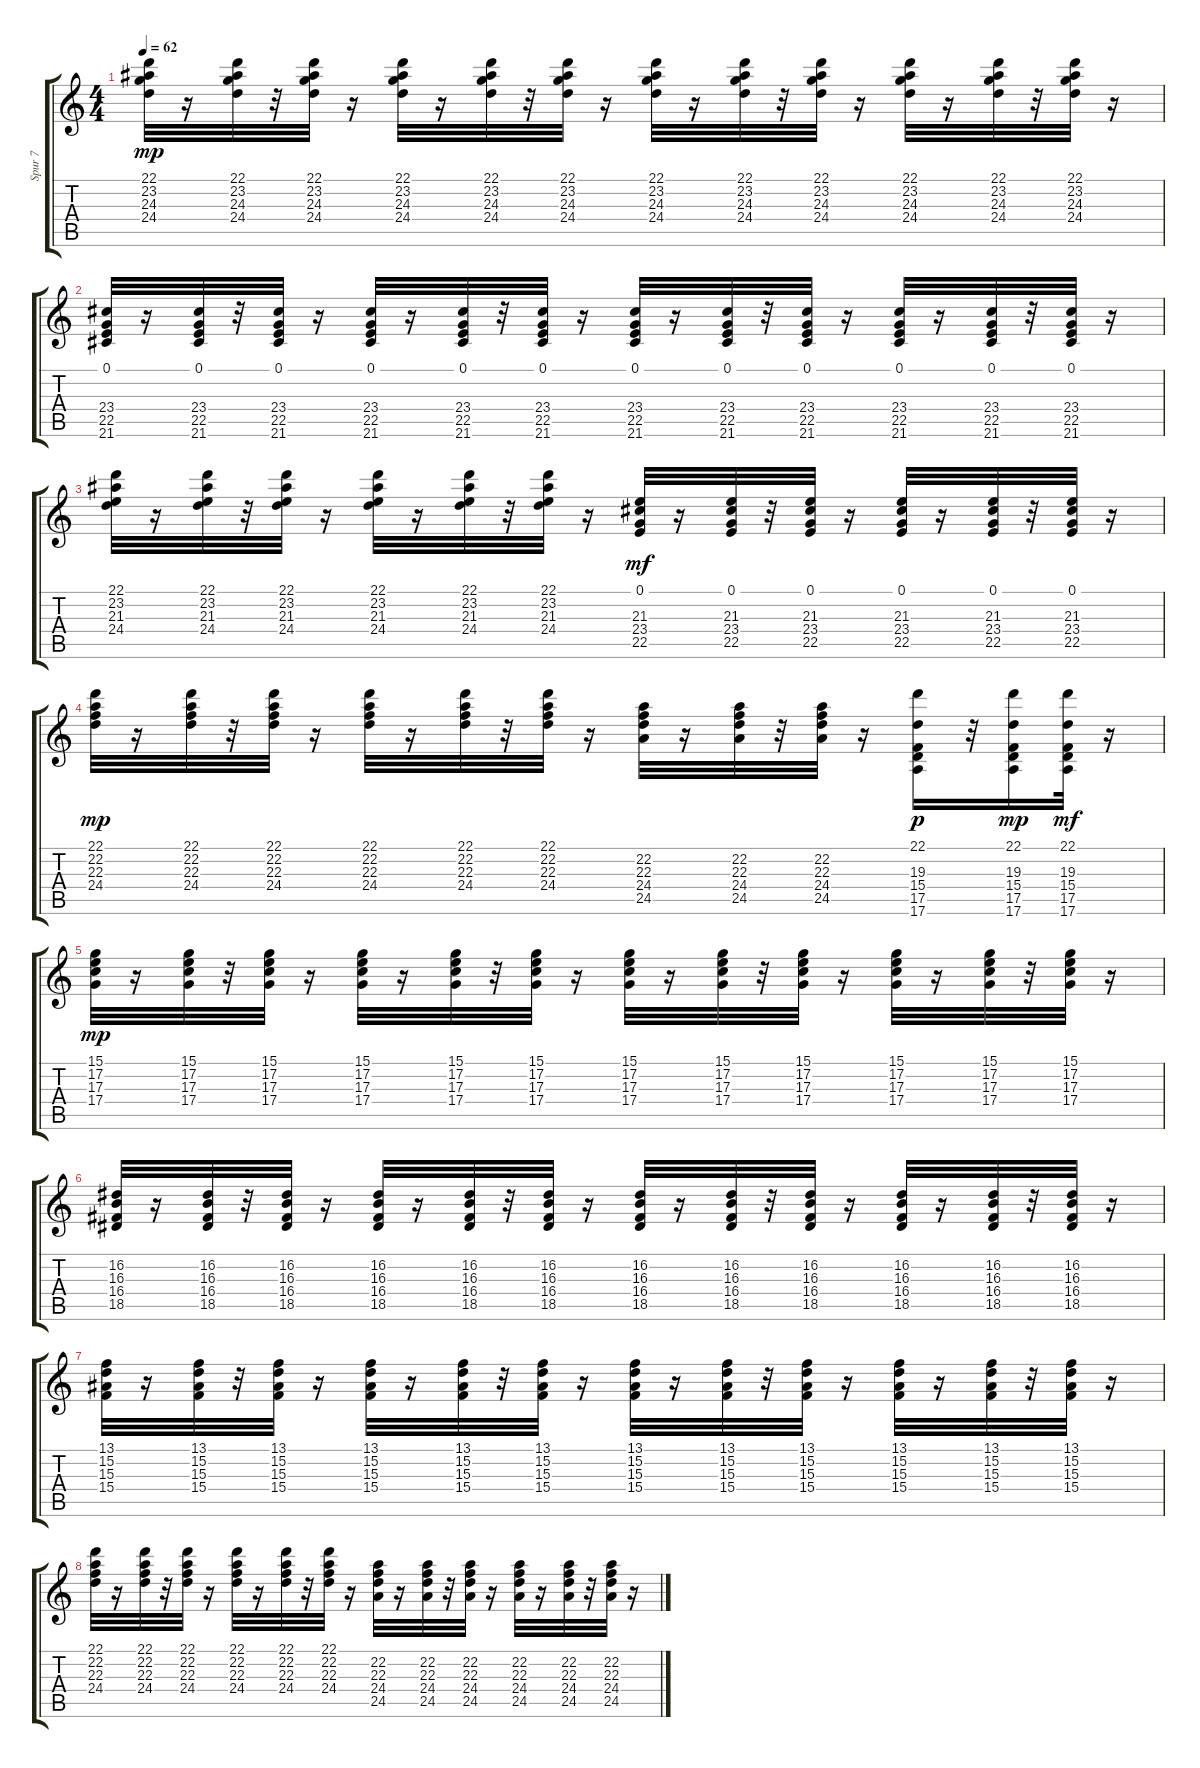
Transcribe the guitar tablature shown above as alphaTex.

\track ("Spur 7" "Spur 7") {instrument acousticgrandpiano}
\staff {score tabs}
\tuning (E4 B3 G3 D3 A2 E2) {hide}
\ts (4 4)
\tempo 62
\clef g2
\ks c
(22.1 23.2 24.3 24.4).32{dy mp} r.16 (22.1 23.2 24.3 24.4).32 r.32 (22.1 23.2 24.3 24.4).32 r.16 (22.1 23.2 24.3 24.4).32 r.16 (22.1 23.2 24.3 24.4).32 r.32 (22.1 23.2 24.3 24.4).32 r.16 (22.1 23.2 24.3 24.4).32 r.16 (22.1 23.2 24.3 24.4).32 r.32 (22.1 23.2 24.3 24.4).32 r.16 (22.1 23.2 24.3 24.4).32 r.16 (22.1 23.2 24.3 24.4).32 r.32 (22.1 23.2 24.3 24.4).32 r.16 |
(0.1 23.4 22.5 21.6).32 r.16 (0.1 23.4 22.5 21.6).32 r.32 (0.1 23.4 22.5 21.6).32 r.16 (0.1 23.4 22.5 21.6).32 r.16 (0.1 23.4 22.5 21.6).32 r.32 (0.1 23.4 22.5 21.6).32 r.16 (0.1 23.4 22.5 21.6).32 r.16 (0.1 23.4 22.5 21.6).32 r.32 (0.1 23.4 22.5 21.6).32 r.16 (0.1 23.4 22.5 21.6).32 r.16 (0.1 23.4 22.5 21.6).32 r.32 (0.1 23.4 22.5 21.6).32 r.16 |
(22.1 23.2 21.3 24.4).32 r.16 (22.1 23.2 21.3 24.4).32 r.32 (22.1 23.2 21.3 24.4).32 r.16 (22.1 23.2 21.3 24.4).32 r.16 (22.1 23.2 21.3 24.4).32 r.32 (22.1 23.2 21.3 24.4).32 r.16 (0.1 21.3 23.4 22.5).32{dy mf} r.16 (0.1 21.3 23.4 22.5).32 r.32 (0.1 21.3 23.4 22.5).32 r.16 (0.1 21.3 23.4 22.5).32 r.16 (0.1 21.3 23.4 22.5).32 r.32 (0.1 21.3 23.4 22.5).32 r.16 |
(22.1 22.2 22.3 24.4).32{dy mp} r.16 (22.1 22.2 22.3 24.4).32 r.32 (22.1 22.2 22.3 24.4).32 r.16 (22.1 22.2 22.3 24.4).32 r.16 (22.1 22.2 22.3 24.4).32 r.32 (22.1 22.2 22.3 24.4).32 r.16 (22.2 22.3 24.4 24.5).32 r.16 (22.2 22.3 24.4 24.5).32 r.32 (22.2 22.3 24.4 24.5).32 r.16 (22.1 19.3 15.4 17.5 17.6).16{dy p balance 10} r.32 (22.1 19.3 15.4 17.5 17.6).16{dy mp} (22.1 19.3 15.4 17.5 17.6).32{dy mf} r.16 |
(15.1 17.2 17.3 17.4).32{dy mp balance 11} r.16 (15.1 17.2 17.3 17.4).32 r.32 (15.1 17.2 17.3 17.4).32 r.16 (15.1 17.2 17.3 17.4).32 r.16 (15.1 17.2 17.3 17.4).32 r.32 (15.1 17.2 17.3 17.4).32 r.16 (15.1 17.2 17.3 17.4).32 r.16 (15.1 17.2 17.3 17.4).32 r.32 (15.1 17.2 17.3 17.4).32 r.16 (15.1 17.2 17.3 17.4).32 r.16 (15.1 17.2 17.3 17.4).32 r.32 (15.1 17.2 17.3 17.4).32 r.16 |
(16.2 16.3 16.4 18.5).32 r.16 (16.2 16.3 16.4 18.5).32 r.32 (16.2 16.3 16.4 18.5).32 r.16 (16.2 16.3 16.4 18.5).32 r.16 (16.2 16.3 16.4 18.5).32 r.32 (16.2 16.3 16.4 18.5).32 r.16 (16.2 16.3 16.4 18.5).32 r.16 (16.2 16.3 16.4 18.5).32 r.32 (16.2 16.3 16.4 18.5).32 r.16 (16.2 16.3 16.4 18.5).32 r.16 (16.2 16.3 16.4 18.5).32 r.32 (16.2 16.3 16.4 18.5).32 r.16 |
(13.1 15.2 15.3 15.4).32 r.16 (13.1 15.2 15.3 15.4).32 r.32 (13.1 15.2 15.3 15.4).32 r.16 (13.1 15.2 15.3 15.4).32 r.16 (13.1 15.2 15.3 15.4).32 r.32 (13.1 15.2 15.3 15.4).32 r.16 (13.1 15.2 15.3 15.4).32 r.16 (13.1 15.2 15.3 15.4).32 r.32 (13.1 15.2 15.3 15.4).32 r.16 (13.1 15.2 15.3 15.4).32 r.16 (13.1 15.2 15.3 15.4).32 r.32 (13.1 15.2 15.3 15.4).32 r.16 |
(22.1 22.2 22.3 24.4).32 r.16 (22.1 22.2 22.3 24.4).32 r.32 (22.1 22.2 22.3 24.4).32 r.16 (22.1 22.2 22.3 24.4).32 r.16 (22.1 22.2 22.3 24.4).32 r.32 (22.1 22.2 22.3 24.4).32 r.16 (22.2 22.3 24.4 24.5).32 r.16 (22.2 22.3 24.4 24.5).32 r.32 (22.2 22.3 24.4 24.5).32 r.16 (22.2 22.3 24.4 24.5).32 r.16 (22.2 22.3 24.4 24.5).32 r.32 (22.2 22.3 24.4 24.5).32 r.16
